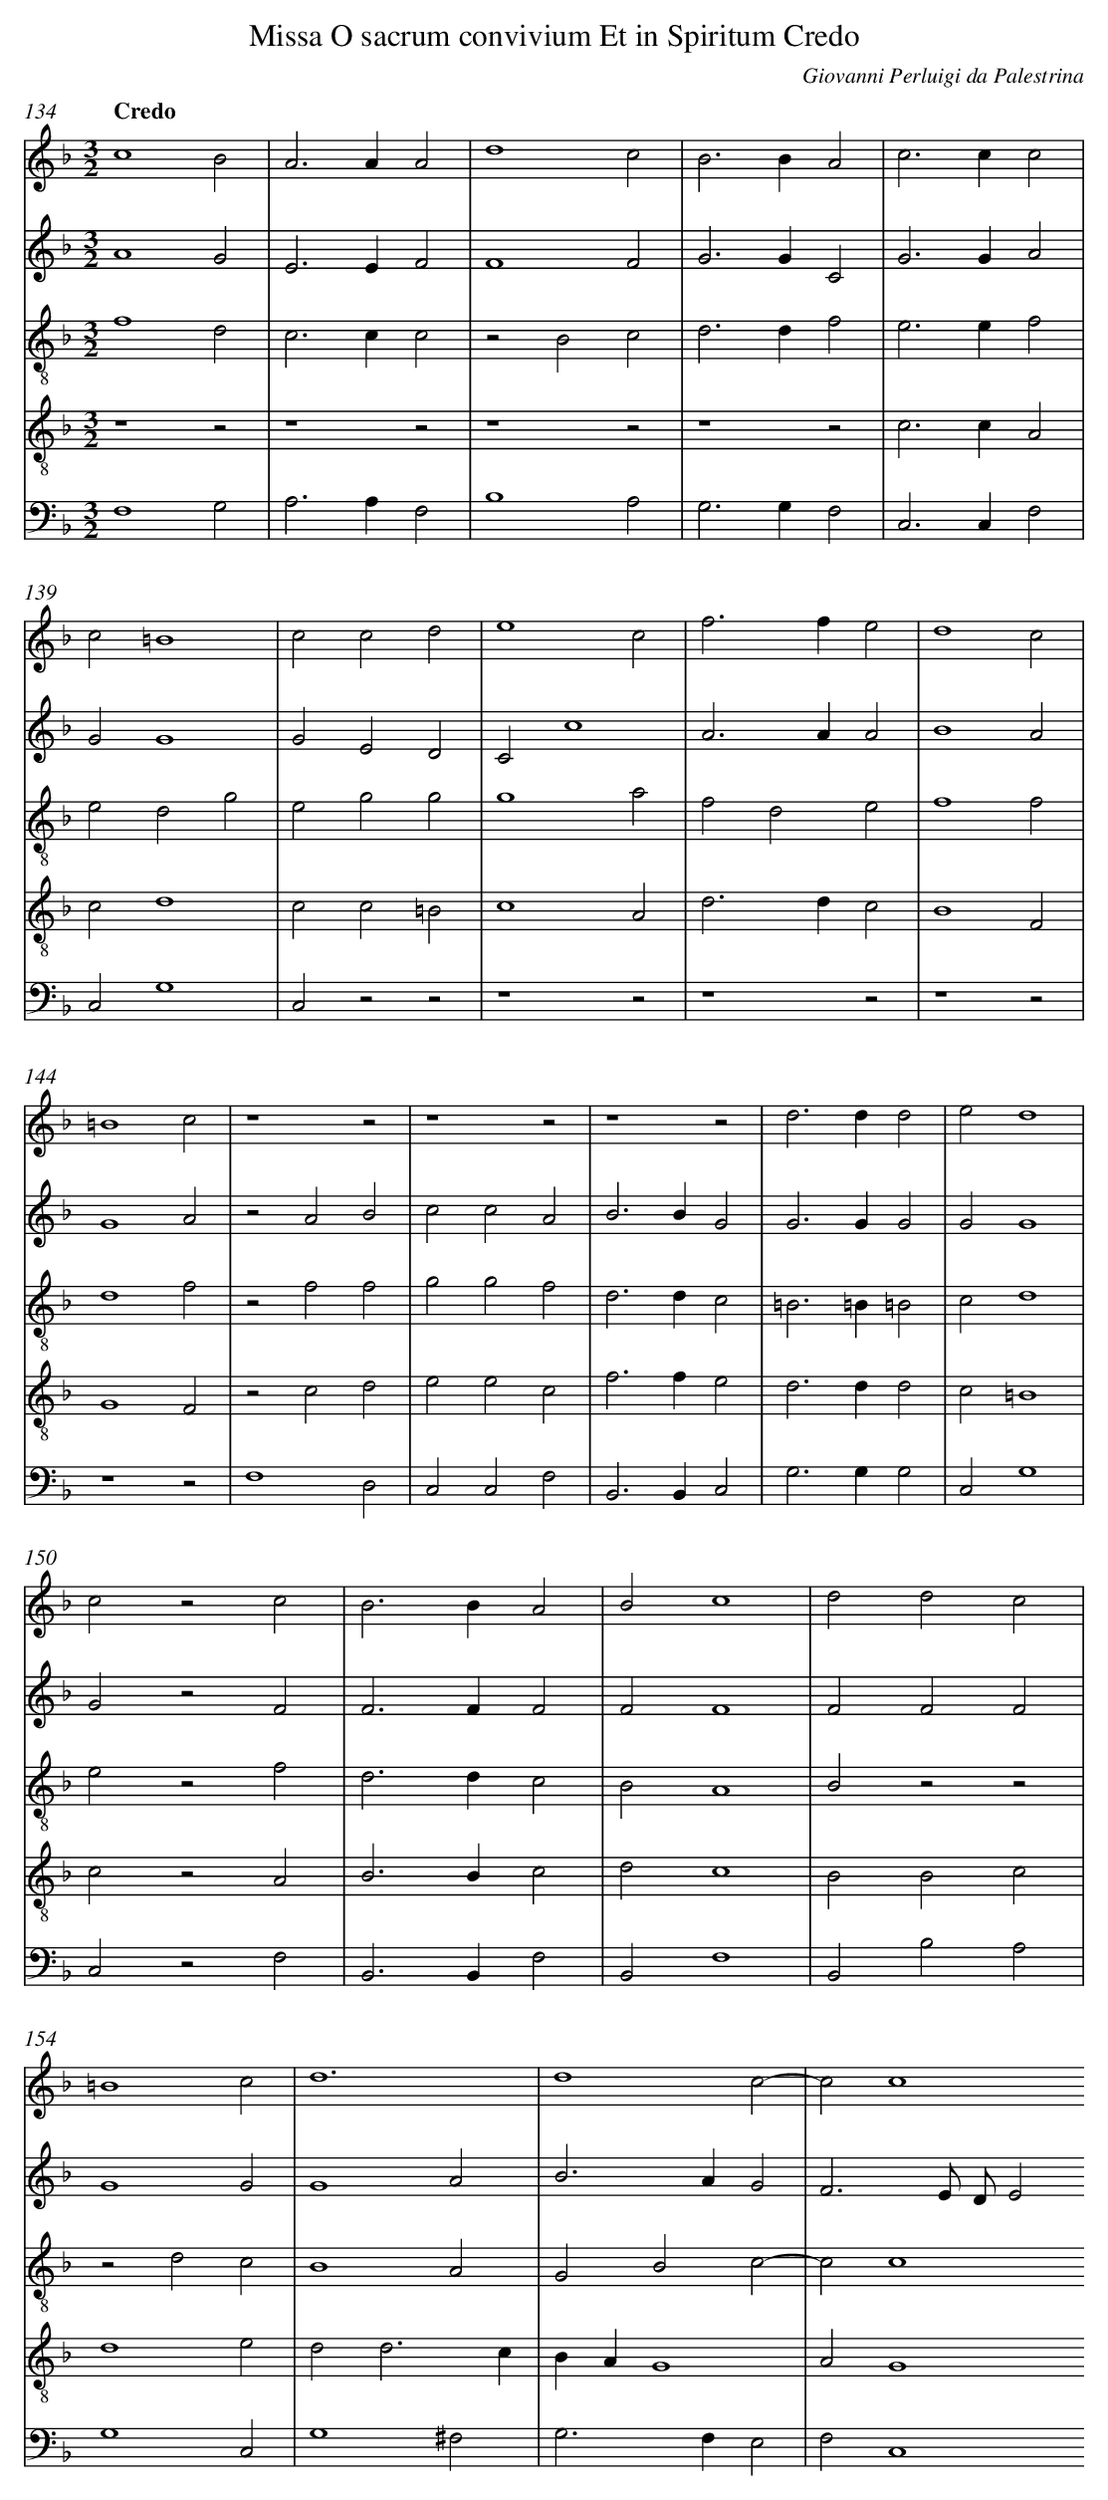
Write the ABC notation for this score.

X:1
T: Missa O sacrum convivium Et in Spiritum Credo
C: Giovanni Perluigi da Palestrina
L: 1/4
M: 3/2
Q: "Credo"
V: 1 clef=treble
V: 2 clef=treble
V: 3 clef=treble-8
V: 4 clef=treble-8
V: 5 clef=bass
K: F
[V:1] c4B2 |
[V:2] A4G2 |
[V:3] f4d2 |
[V:4] z4z2 |
[V:5] F,4G,2 |
[V:1] A2>A2A2 |
[V:2] E2>E2F2 |
[V:3] c2>c2c2 |
[V:4] z4z2 |
[V:5] A,2>A,2F,2 |
[V:1] d4c2 |
[V:2] F4F2 |
[V:3] z2B2c2 |
[V:4] z4z2 |
[V:5] B,4A,2 |
[V:1] B2>B2A2 |
[V:2] G2>G2C2 |
[V:3] d2>d2f2 |
[V:4] z4z2 |
[V:5] G,2>G,2F,2 |
[V:1] c2>c2c2 |
[V:2] G2>G2A2 |
[V:3] e2>e2f2 |
[V:4] c2>c2A2 |
[V:5] C,2>C,2F,2 |
[V:1] c2=B4 |
[V:2] G2G4 |
[V:3] e2d2g2 |
[V:4] c2d4 |
[V:5] C,2G,4 |
[V:1] c2c2d2 |
[V:2] G2E2D2 |
[V:3] e2g2g2 |
[V:4] c2c2=B2 |
[V:5] C,2z2z2 |
[V:1] e4c2 |
[V:2] C2c4 |
[V:3] g4a2 |
[V:4] c4A2 |
[V:5] z4z2 |
[V:1] f2>f2e2 |
[V:2] A2>A2A2 |
[V:3] f2d2e2 |
[V:4] d2>d2c2 |
[V:5] z4z2 |
[V:1] d4c2 |
[V:2] B4A2 |
[V:3] f4f2 |
[V:4] B4F2 |
[V:5] z4z2 |
[V:1] =B4c2 |
[V:2] G4A2 |
[V:3] d4f2 |
[V:4] G4F2 |
[V:5] z4z2 |
[V:1] z4z2 |
[V:2] z2A2B2 |
[V:3] z2f2f2 |
[V:4] z2c2d2 |
[V:5] F,4D,2 |
[V:1] z4z2 |
[V:2] c2c2A2 |
[V:3] g2g2f2 |
[V:4] e2e2c2 |
[V:5] C,2C,2F,2 |
[V:1] z4z2 |
[V:2] B2>B2G2 |
[V:3] d2>d2c2 |
[V:4] f2>f2e2 |
[V:5] B,,2>B,,2C,2 |
[V:1] d2>d2d2 |
[V:2] G2>G2G2 |
[V:3] =B2>=B2=B2 |
[V:4] d2>d2d2 |
[V:5] G,2>G,2G,2 |
[V:1] e2d4 |
[V:2] G2G4 |
[V:3] c2d4 |
[V:4] c2=B4 |
[V:5] C,2G,4 |
[V:1] c2z2c2 |
[V:2] G2z2F2 |
[V:3] e2z2f2 |
[V:4] c2z2A2 |
[V:5] C,2z2F,2 |
[V:1] B2>B2A2 |
[V:2] F2>F2F2 |
[V:3] d2>d2c2 |
[V:4] B2>B2c2 |
[V:5] B,,2>B,,2F,2 |
[V:1] B2c4 |
[V:2] F2F4 |
[V:3] B2A4 |
[V:4] d2c4 |
[V:5] B,,2F,4 |
[V:1] d2d2c2 |
[V:2] F2F2F2 |
[V:3] B2z2z2 |
[V:4] B2B2c2 |
[V:5] B,,2B,2A,2 |
[V:1] =B4c2 |
[V:2] G4G2 |
[V:3] z2d2c2 |
[V:4] d4e2 |
[V:5] G,4C,2 |
[V:1] d6 |
[V:2] G4A2 |
[V:3] B4A2 |
[V:4] d2d3c |
[V:5] G,4^F,2 |
[V:1] d4c2- |
[V:2] B2>A2G2 |
[V:3] G2B2c2- |
[V:4] BAG4 |
[V:5] G,2>F,2E,2 |
[V:1] c2c4
[V:2] F3E/ D/E2
[V:3] c2c4
[V:4] A2G4
[V:5] F,2C,4
